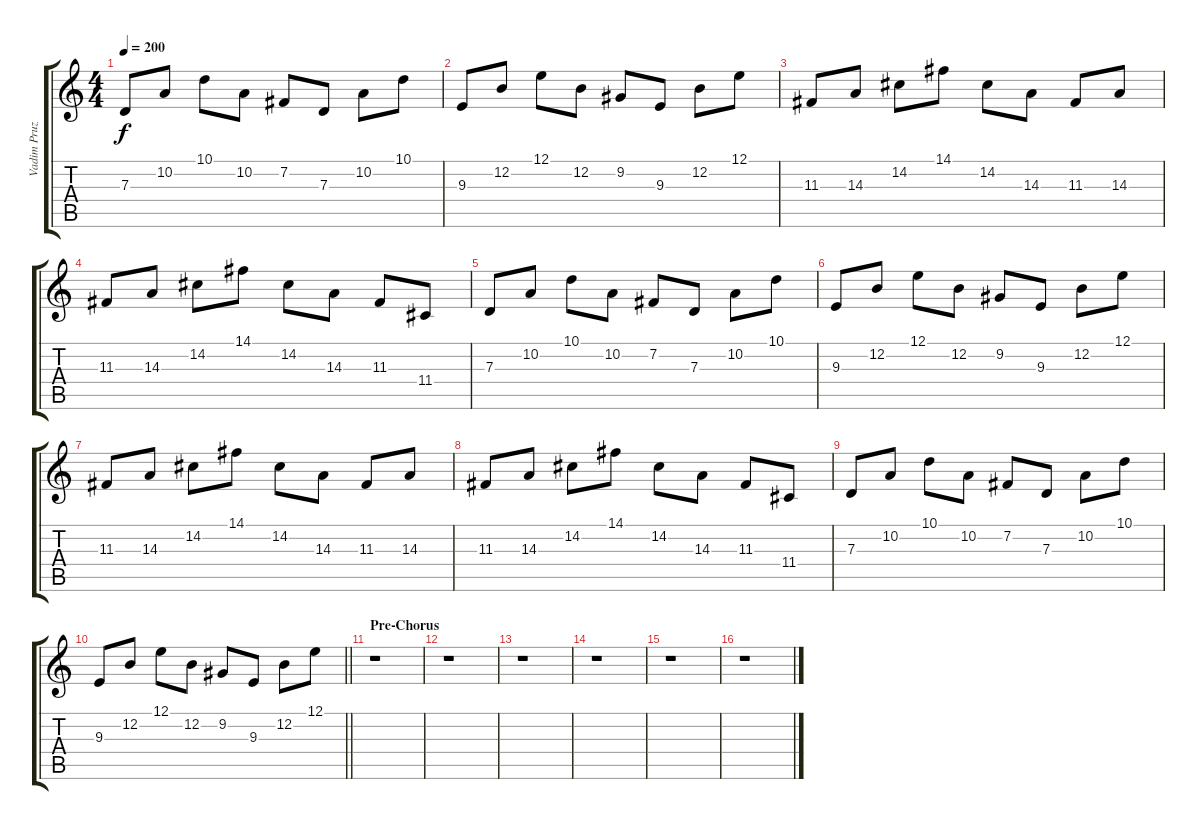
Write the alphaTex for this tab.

\track ("Vadim Pruzhanov | Keyboard 1" "Vadim Pruz") {instrument electricgrandpiano}
\staff {score tabs}
\tuning (E4 B3 G3 D3 A2 E2) {hide}
\ts (4 4)
\tempo 200
\clef g2
\ks c
7.3.8{dy f} 10.2.8 10.1.8 10.2.8 7.2.8 7.3.8 10.2.8 10.1.8 |
9.3.8 12.2.8 12.1.8 12.2.8 9.2.8 9.3.8 12.2.8 12.1.8 |
11.3.8 14.3.8 14.2.8 14.1.8 14.2.8 14.3.8 11.3.8 14.3.8 |
11.3.8 14.3.8 14.2.8 14.1.8 14.2.8 14.3.8 11.3.8 11.4.8 |
7.3.8 10.2.8 10.1.8 10.2.8 7.2.8 7.3.8 10.2.8 10.1.8 |
9.3.8 12.2.8 12.1.8 12.2.8 9.2.8 9.3.8 12.2.8 12.1.8 |
11.3.8 14.3.8 14.2.8 14.1.8 14.2.8 14.3.8 11.3.8 14.3.8 |
11.3.8 14.3.8 14.2.8 14.1.8 14.2.8 14.3.8 11.3.8 11.4.8 |
7.3.8 10.2.8 10.1.8 10.2.8 7.2.8 7.3.8 10.2.8 10.1.8 |
\barLineRight lightlight
9.3.8 12.2.8 12.1.8 12.2.8 9.2.8 9.3.8 12.2.8 12.1.8 |
\section ("" "Pre-Chorus")
r.1 |
r.1 |
r.1 |
r.1 |
r.1 |
r.1
